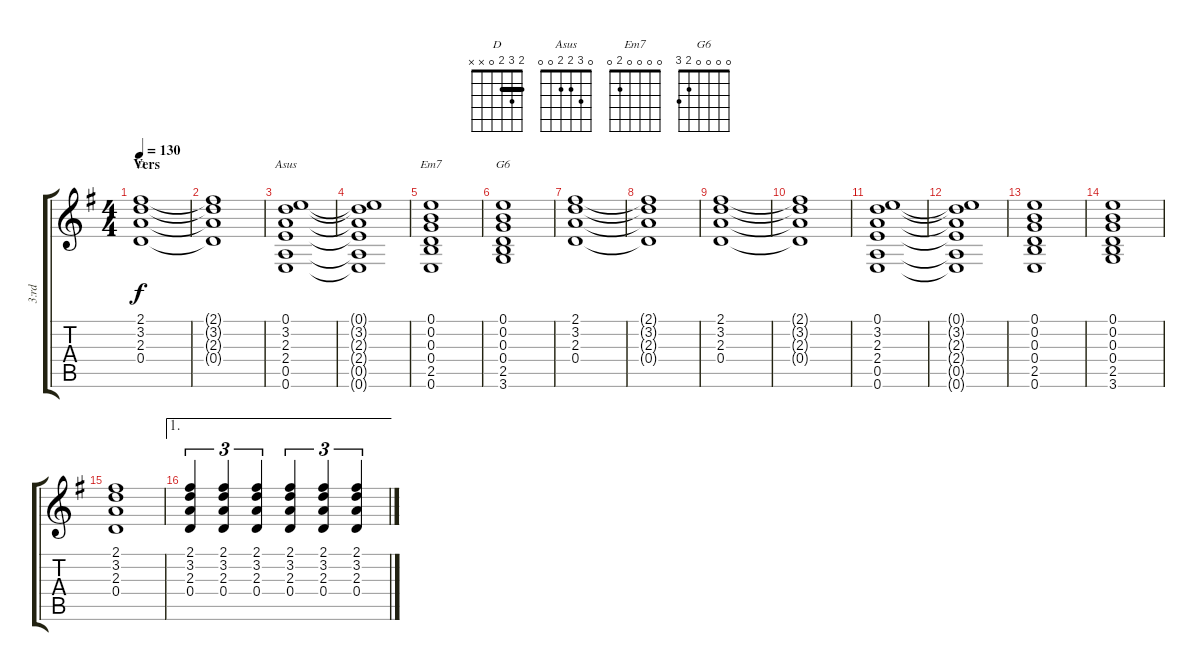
\track ("3:rd" "3:rd") {instrument electricguitarclean}
\staff {score tabs}
\tuning (E4 B3 G3 D3 A2 E2) {hide}
\chord ("D" 2 3 2 0 x x) {barre 2}
\chord ("Asus" 0 3 2 2 0 0)
\chord ("Em7" 0 0 0 0 2 0)
\chord ("G6" 0 0 0 0 2 3)
\ts (4 4)
\section ("" "Vers")
\tempo 130
\clef g2
\ks g
(2.1 3.2 2.3 0.4).1{ch "D" dy f instrument electricguitarclean} |
(2.1{t} 3.2{t} 2.3{t} 0.4{t}).1 |
(0.1 3.2 2.3 2.4 0.5 0.6).1{ch "Asus"} |
(0.1{t} 3.2{t} 2.3{t} 2.4{t} 0.5{t} 0.6{t}).1 |
(0.1 0.2 0.3 0.4 2.5 0.6).1{ch "Em7"} |
(0.1 0.2 0.3 0.4 2.5 3.6).1{ch "G6"} |
(2.1 3.2 2.3 0.4).1 |
(2.1{t} 3.2{t} 2.3{t} 0.4{t}).1 |
(2.1 3.2 2.3 0.4).1 |
(2.1{t} 3.2{t} 2.3{t} 0.4{t}).1 |
(0.1 3.2 2.3 2.4 0.5 0.6).1 |
(0.1{t} 3.2{t} 2.3{t} 2.4{t} 0.5{t} 0.6{t}).1 |
(0.1 0.2 0.3 0.4 2.5 0.6).1 |
(0.1 0.2 0.3 0.4 2.5 3.6).1 |
(2.1 3.2 2.3 0.4).1 |
\ae 1
(2.1 3.2 2.3 0.4).4{tu (3 2)} (2.1 3.2 2.3 0.4).4{tu (3 2)} (2.1 3.2 2.3 0.4).4{tu (3 2)} (2.1 3.2 2.3 0.4).4{tu (3 2)} (2.1 3.2 2.3 0.4).4{tu (3 2)} (2.1 3.2 2.3 0.4).4{tu (3 2)}
